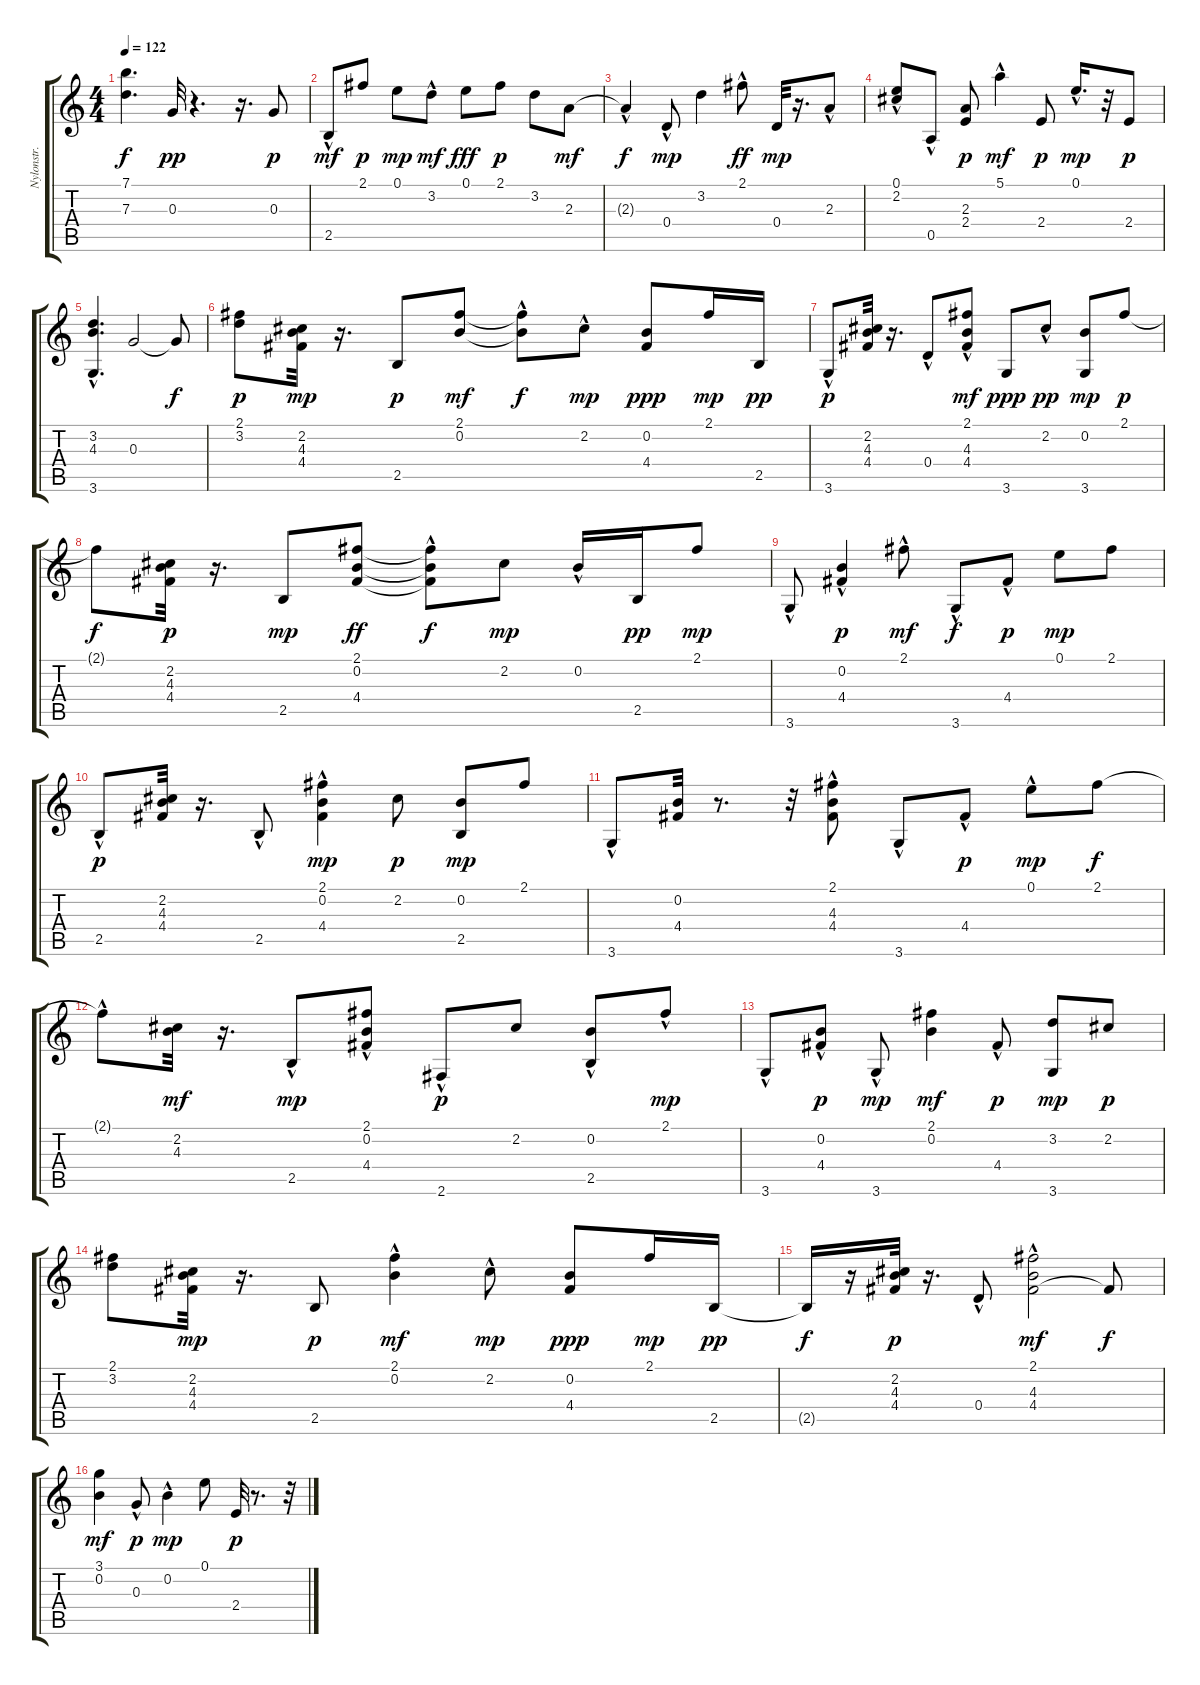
\track (" Nylonstr. Gt.*merged" " Nylonstr.") {instrument acousticguitarnylon}
\staff {score tabs}
\tuning (E4 B3 G3 D3 A2 E2) {hide}
\ts (4 4)
\tempo 122
\clef g2
\ks c
(7.1{t} 7.3{t}).4{d dy f} 0.3.32{dy pp} r.4{d} r.16{d} 0.3.8{dy p} |
2.5{hac}.8{dy mf} 2.1.8{dy p} 0.1.8{dy mp} 3.2{hac}.8{dy mf} 0.1.8{dy fff} 2.1.8{dy p} 3.2.8 2.3.8{dy mf} |
2.3{hac t}.4{dy f} 0.4{hac}.8{dy mp} 3.2.4 2.1{hac}.8{dy ff} 0.4.32{dy mp} r.16{d} 2.3{hac}.8 |
(0.1 2.2{hac}).8 0.5{hac}.8 (2.3 2.4).8{dy p} 5.1{hac}.4{dy mf} 2.4.8{dy p} 0.1{hac}.16{d dy mp} r.32 2.4.8{dy p} |
(3.2{hac} 4.3{hac} 3.6{hac}).4{d} 0.3.2 0.3{t}.8{dy f} |
(2.1 3.2).8{dy p} (2.2 4.3 4.4).32{dy mp} r.16{d} 2.5.8{dy p} (2.1 0.2).8{dy mf} (2.1{t} 0.2{hac t}).8{dy f} 2.2{hac}.8{dy mp} (0.2 4.4).8{dy ppp} 2.1.16{dy mp} 2.5.16{dy pp} |
3.6{hac}.8{dy p} (2.2 4.3 4.4).32 r.16{d} 0.4{hac}.8 (2.1{hac} 4.3 4.4).8{dy mf} 3.6.8{dy ppp} 2.2{hac}.8{dy pp} (0.2 3.6).8{dy mp} 2.1.8{dy p} |
2.1{t}.8{dy f} (2.2 4.3 4.4).32{dy p} r.16{d} 2.5.8{dy mp} (2.1 0.2 4.4).8{dy ff} (2.1{t} 0.2{t} 4.4{hac t}).8{dy f} 2.2.8{dy mp} 0.2{hac}.16 2.5.16{dy pp} 2.1.8{dy mp} |
3.6{hac}.8 (0.2{hac} 4.4{hac}).4{dy p} 2.1{hac}.8{dy mf} 3.6{hac}.8{dy f} 4.4{hac}.8{dy p} 0.1.8{dy mp} 2.1.8 |
2.5{hac}.8{dy p} (2.2 4.3 4.4).32 r.16{d} 2.5{hac}.8 (2.1{hac} 0.2 4.4).4{dy mp} 2.2.8{dy p} (0.2 2.5).8{dy mp} 2.1.8 |
3.6{hac}.8 (0.2 4.4).32 r.8{d} r.32 (2.1{hac} 4.3 4.4{hac}).8 3.6{hac}.8 4.4{hac}.8{dy p} 0.1{hac}.8{dy mp} 2.1.8{dy f} |
2.1{hac t}.8 (2.2 4.3).32{dy mf} r.16{d} 2.5{hac}.8{dy mp} (2.1{hac} 0.2 4.4).8 2.6{hac}.8{dy p} 2.2.8 (0.2{hac} 2.5).8 2.1{hac}.8{dy mp} |
3.6{hac}.8 (0.2{hac} 4.4).8{dy p} 3.6{hac}.8{dy mp} (2.1 0.2).4{dy mf} 4.4{hac}.8{dy p} (3.2 3.6).8{dy mp} 2.2.8{dy p} |
(2.1 3.2).8 (2.2 4.3 4.4).32{dy mp} r.16{d} 2.5.8{dy p} (2.1{hac} 0.2).4{dy mf} 2.2{hac}.8{dy mp} (0.2 4.4).8{dy ppp} 2.1.16{dy mp} 2.5.16{dy pp} |
2.5{t}.16{dy f} r.16 (2.2 4.3 4.4).32{dy p} r.16{d} 0.4{hac}.8 (2.1{hac} 4.3 4.4).2{dy mf} 4.4{t}.8{dy f} |
(3.1 0.2).4{dy mf} 0.3{hac}.8{dy p} 0.2{hac}.4{dy mp} 0.1.8 2.4.32{dy p} r.8{d} r.32
